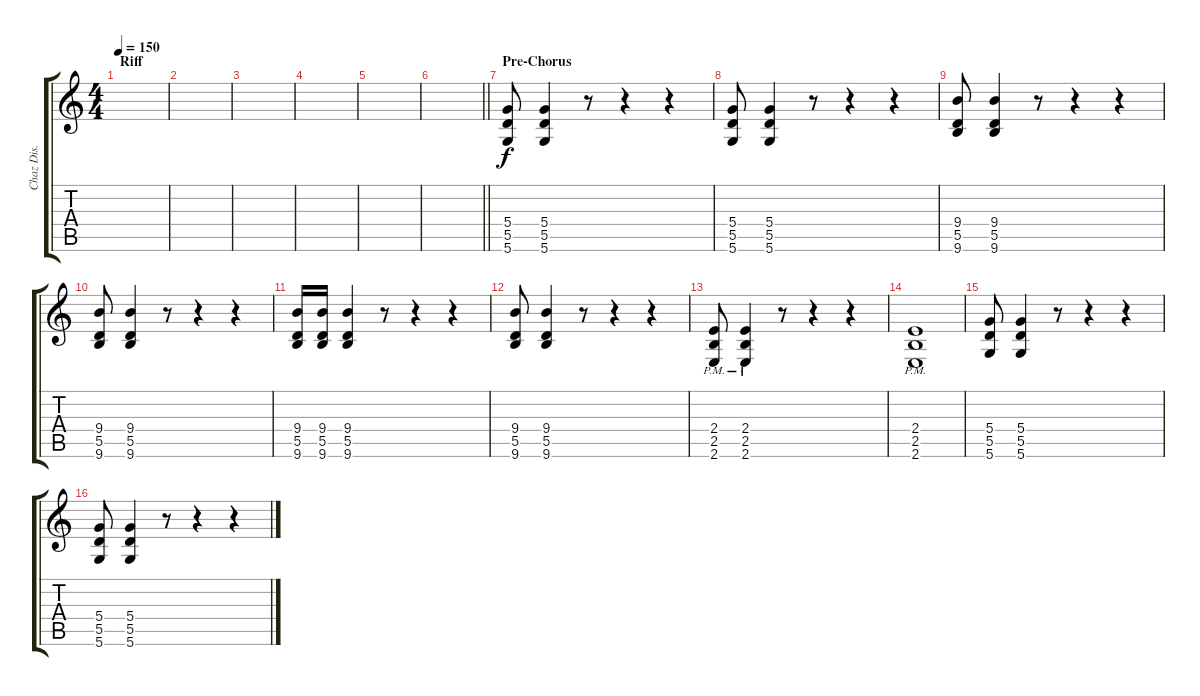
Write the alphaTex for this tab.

\track ("Chaz Dis." "Chaz Dis.") {instrument distortionguitar}
\staff {score tabs}
\tuning (E4 B3 G3 D3 A2 D2) {hide}
\ts (4 4)
\section ("" "Riff")
\tempo 150
\clef g2
\ks c
|
|
|
|
|
\barLineRight lightlight
|
\section ("" "Pre-Chorus")
(5.4 5.5 5.6).8 (5.4 5.5 5.6).4 r.8 r.4 r.4 |
(5.4 5.5 5.6).8 (5.4 5.5 5.6).4 r.8 r.4 r.4 |
(9.4 5.5 9.6).8 (9.4 5.5 9.6).4 r.8 r.4 r.4 |
(9.4 5.5 9.6).8 (9.4 5.5 9.6).4 r.8 r.4 r.4 |
(9.4 5.5 9.6).16 (9.4 5.5 9.6).16 (9.4 5.5 9.6).4 r.8 r.4 r.4 |
(9.4 5.5 9.6).8 (9.4 5.5 9.6).4 r.8 r.4 r.4 |
(2.4{pm} 2.5{pm} 2.6{pm}).8 (2.4{pm} 2.5{pm} 2.6{pm}).4 r.8 r.4 r.4 |
(2.4{pm} 2.5{pm} 2.6{pm}).1 |
(5.4 5.5 5.6).8 (5.4 5.5 5.6).4 r.8 r.4 r.4 |
(5.4 5.5 5.6).8 (5.4 5.5 5.6).4 r.8 r.4 r.4
